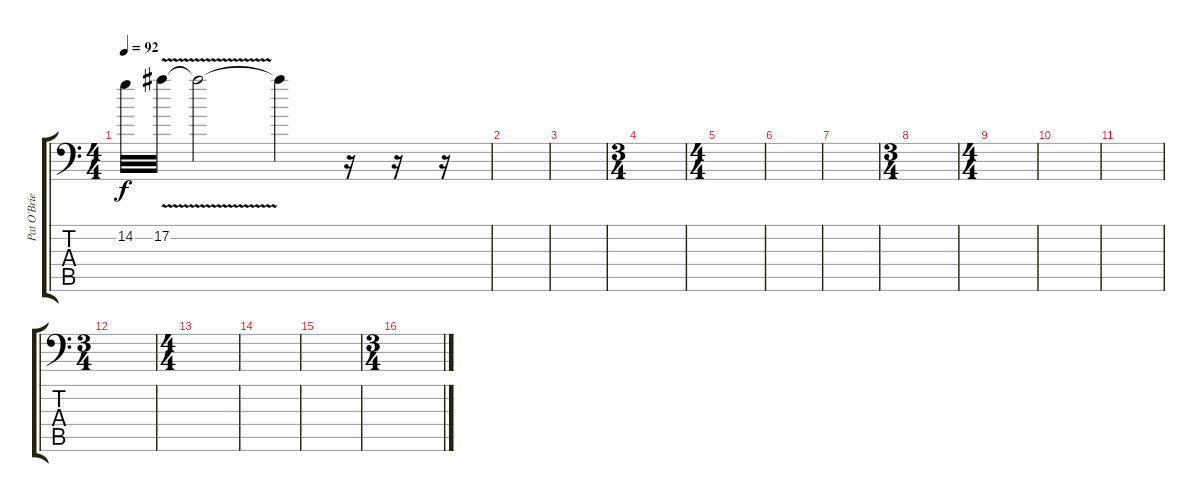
\track ("Pat O'Brien (lead)" "Pat O'Brie") {instrument distortionguitar}
\staff {score tabs}
\tuning (Bb3 F3 Db3 Ab2 Eb2 Bb1) {hide}
\ts (4 4)
\tempo 92
\clef f4
\ks c
14.2.32{dy f} 17.2{v}.32 17.2{t}.2 17.2{t}.4 r.16 r.16 r.16 |
|
|
\ts (3 4)
|
\ts (4 4)
|
|
|
\ts (3 4)
|
\ts (4 4)
|
|
|
\ts (3 4)
|
\ts (4 4)
|
|
|
\ts (3 4)
